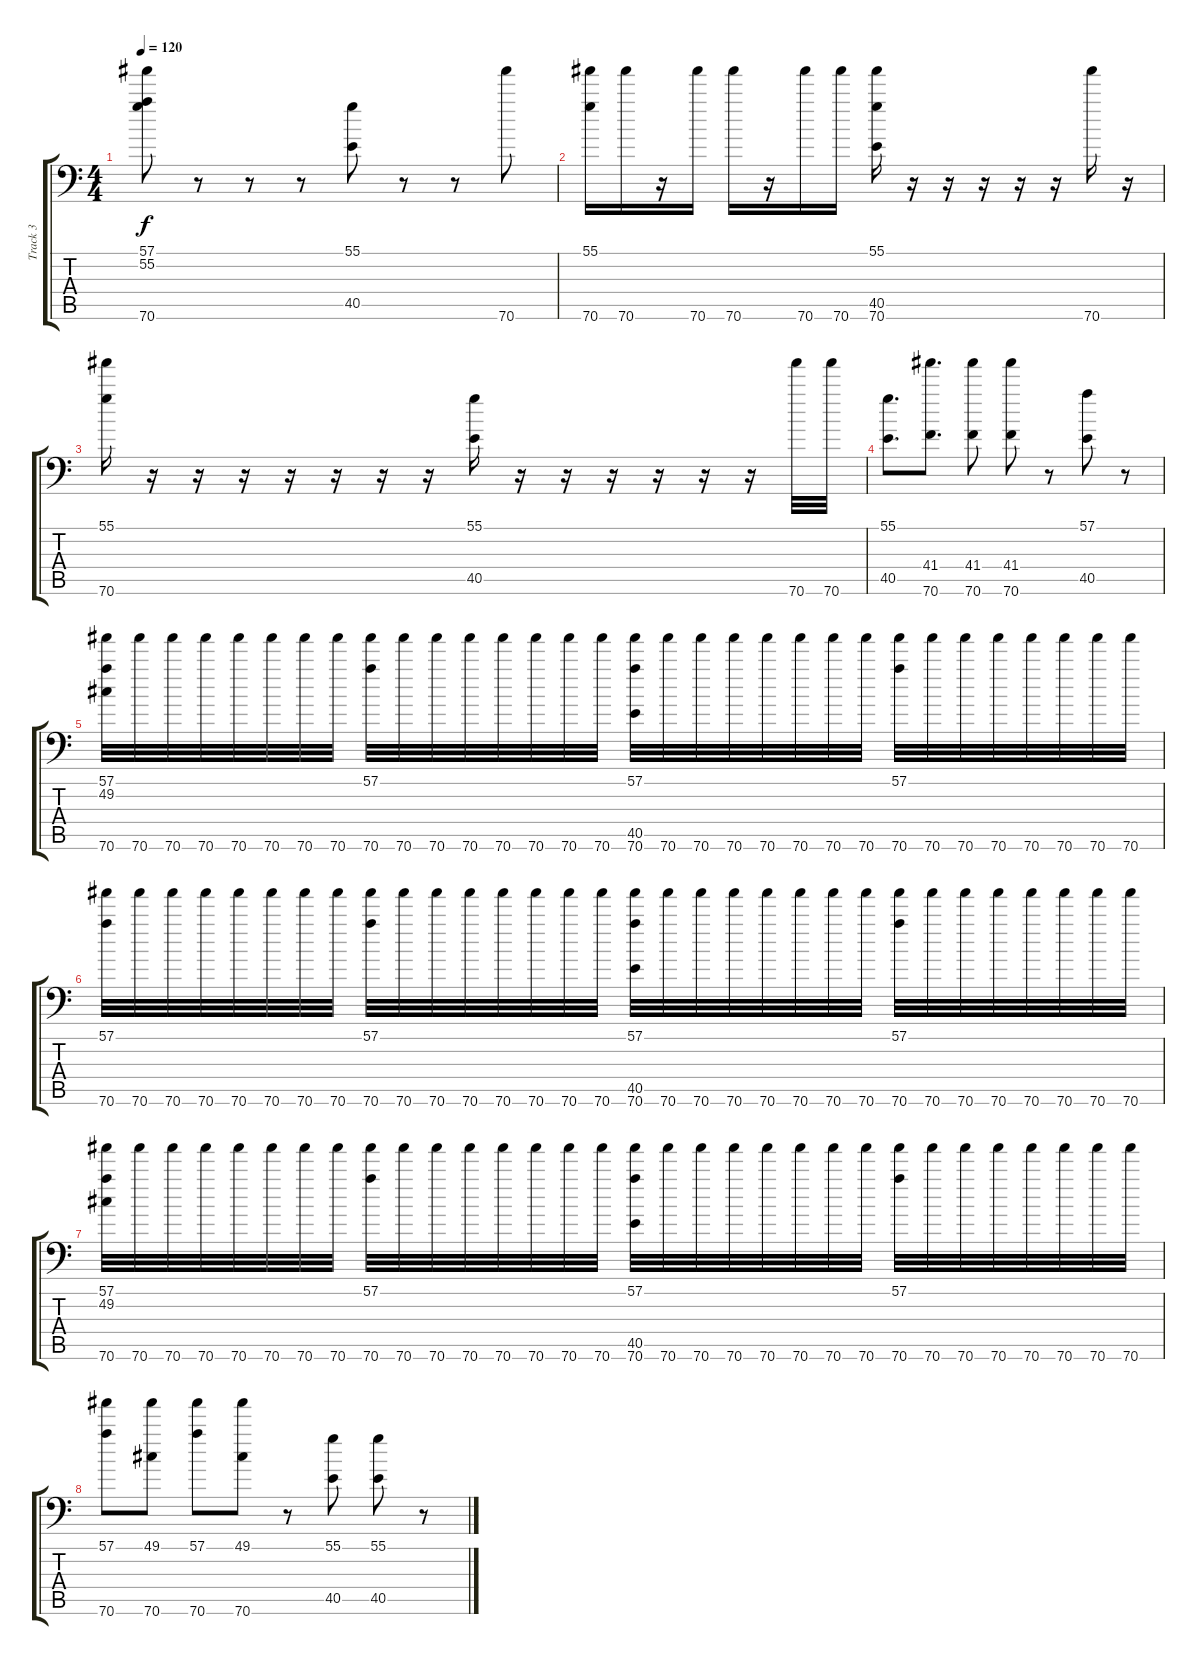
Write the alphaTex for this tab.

\track ("Track 3" "Track 3") {instrument acousticgrandpiano}
\staff {score tabs}
\tuning (C-1 C-1 C-1 C-1 C-1 C-1) {hide}
\ts (4 4)
\tempo 120
\clef f4
\ks c
(57.1 55.2 70.6).8{dy f} r.8 r.8 r.8 (55.1 40.5).8 r.8 r.8 70.6.8 |
(55.1 70.6).16 70.6.16 r.16 70.6.16 70.6.16 r.16 70.6.16 70.6.16 (55.1 40.5 70.6).16 r.16 r.16 r.16 r.16 r.16 70.6.16 r.16 |
(55.1 70.6).16 r.16 r.16 r.16 r.16 r.16 r.16 r.16 (55.1 40.5).16 r.16 r.16 r.16 r.16 r.16 r.16 70.6.32 70.6.32 |
(55.1 40.5).8{d} (41.4 70.6).8{d} (41.4 70.6).8 (41.4 70.6).8 r.8 (57.1 40.5).8 r.8 |
(57.1 49.2 70.6).32 70.6.32 70.6.32 70.6.32 70.6.32 70.6.32 70.6.32 70.6.32 (57.1 70.6).32 70.6.32 70.6.32 70.6.32 70.6.32 70.6.32 70.6.32 70.6.32 (57.1 40.5 70.6).32 70.6.32 70.6.32 70.6.32 70.6.32 70.6.32 70.6.32 70.6.32 (57.1 70.6).32 70.6.32 70.6.32 70.6.32 70.6.32 70.6.32 70.6.32 70.6.32 |
(57.1 70.6).32 70.6.32 70.6.32 70.6.32 70.6.32 70.6.32 70.6.32 70.6.32 (57.1 70.6).32 70.6.32 70.6.32 70.6.32 70.6.32 70.6.32 70.6.32 70.6.32 (57.1 40.5 70.6).32 70.6.32 70.6.32 70.6.32 70.6.32 70.6.32 70.6.32 70.6.32 (57.1 70.6).32 70.6.32 70.6.32 70.6.32 70.6.32 70.6.32 70.6.32 70.6.32 |
(57.1 49.2 70.6).32 70.6.32 70.6.32 70.6.32 70.6.32 70.6.32 70.6.32 70.6.32 (57.1 70.6).32 70.6.32 70.6.32 70.6.32 70.6.32 70.6.32 70.6.32 70.6.32 (57.1 40.5 70.6).32 70.6.32 70.6.32 70.6.32 70.6.32 70.6.32 70.6.32 70.6.32 (57.1 70.6).32 70.6.32 70.6.32 70.6.32 70.6.32 70.6.32 70.6.32 70.6.32 |
(57.1 70.6).8 (49.1 70.6).8 (57.1 70.6).8 (49.1 70.6).8 r.8 (55.1 40.5).8 (55.1 40.5).8 r.8
